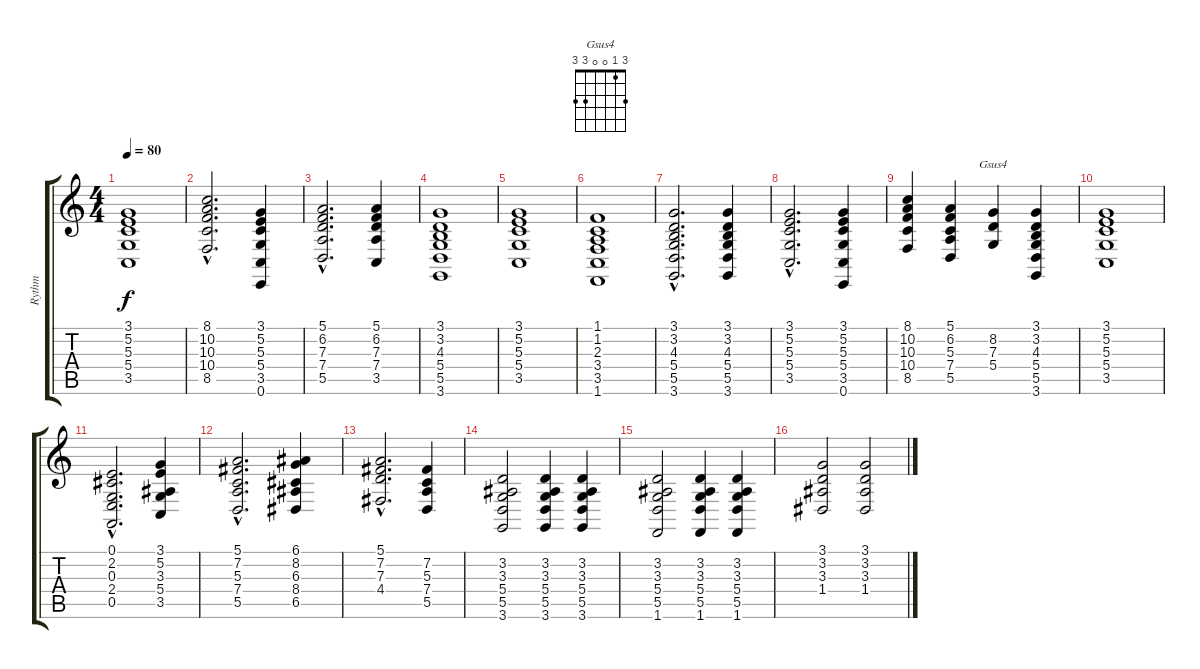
\track ("Rythm" "Rythm") {instrument synthstrings1}
\staff {score tabs}
\tuning (E4 B3 G3 D3 A2 E2) {hide}
\chord ("Gsus4" 3 1 0 0 3 3)
\ts (4 4)
\tempo 80
\clef g2
\ks c
(3.1 5.2 5.3 5.4 3.5).1{dy f} |
(8.1{hac} 10.2{hac} 10.3{hac} 10.4{hac} 8.5{hac}).2{d} (3.1 5.2 5.3 5.4 3.5 0.6).4 |
(5.1{hac} 6.2{hac} 7.3{hac} 7.4{hac} 5.5{hac}).2{d} (5.1 6.2 7.3 7.4 3.5).4 |
(3.1 3.2 4.3 5.4 5.5 3.6).1 |
(3.1 5.2 5.3 5.4 3.5).1 |
(1.1 1.2 2.3 3.4 3.5 1.6).1 |
(3.1{hac} 3.2{hac} 4.3{hac} 5.4{hac} 5.5{hac} 3.6{hac}).2{d} (3.1 3.2 4.3 5.4 5.5 3.6).4 |
(3.1{hac} 5.2{hac} 5.3{hac} 5.4{hac} 3.5{hac}).2{d} (3.1 5.2 5.3 5.4 3.5 0.6).4 |
(8.1 10.2 10.3 10.4 8.5).4 (5.1 6.2 5.3 7.4 5.5).4 (8.2 7.3 5.4).4{ch "Gsus4"} (3.1 3.2 4.3 5.4 5.5 3.6).4 |
(3.1 5.2 5.3 5.4 3.5).1 |
(0.1{hac} 2.2{hac} 0.3{hac} 2.4{hac} 0.5{hac}).2{d} (3.1 5.2 3.3 5.4 3.5).4 |
(5.1{hac} 7.2{hac} 5.3{hac} 7.4{hac} 5.5{hac}).2{d} (6.1 8.2 6.3 8.4 6.5).4 |
(5.1{hac} 7.2{hac} 7.3{hac} 4.4{hac}).2{d} (7.2 5.3 7.4 5.5).4 |
(3.2 3.3 5.4 5.5 3.6).2 (3.2 3.3 5.4 5.5 3.6).4 (3.2 3.3 5.4 5.5 3.6).4 |
(3.2 3.3 5.4 5.5 1.6).2 (3.2 3.3 5.4 5.5 1.6).4 (3.2 3.3 5.4 5.5 1.6).4 |
(3.1 3.2 3.3 1.4).2 (3.1 3.2 3.3 1.4).2
